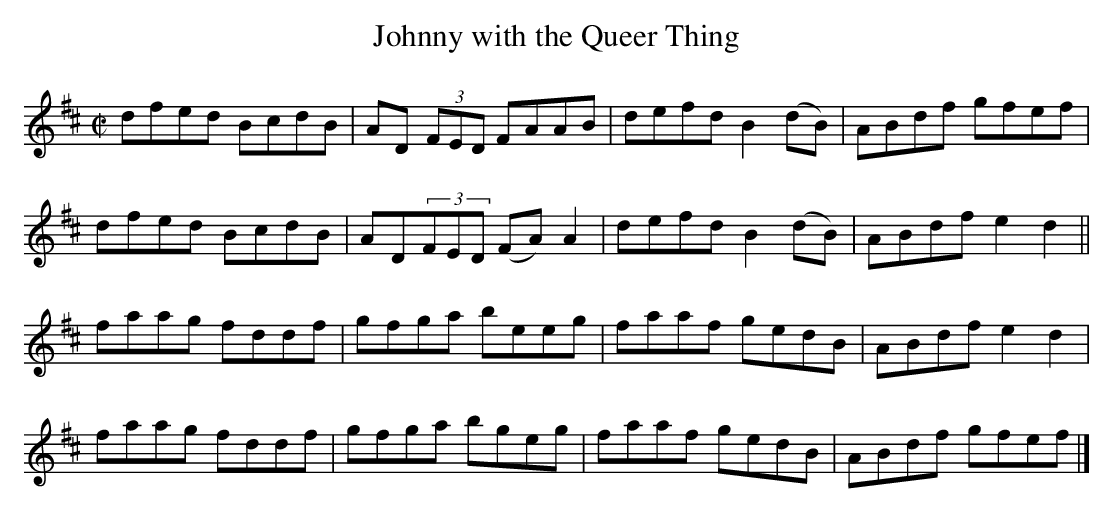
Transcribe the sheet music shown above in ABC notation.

X:1
T: Johnny with the Queer Thing
M: C|
L: 1/8
K: D
dfed BcdB|AD (3FED FAAB|defdB2(dB)|ABdf gfef|
dfed BcdB|AD(3FED (FA)A2|defdB2(dB)|ABdfe2d2||
faag fddf|gfga beeg|faaf gedB|ABdfe2d2|
faag fddf|gfga bgeg|faaf gedB|ABdf gfef|]
